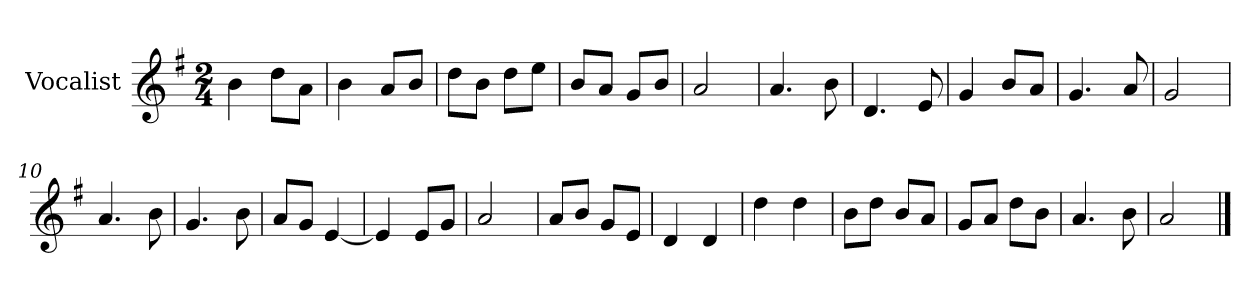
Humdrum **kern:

**kern
*part1
*staff1
*I"Vocalist
*k[f#]
*G:
*M2/4
=
4b
8ddL
8aJ
=1
4b
8aL
8bJ
=2
8ddL
8bJ
8ddL
8eeJ
=3
8bL
8aJ
8gL
8bJ
=4
2a
=5
4.a
8b
=6
4.d
8e
=7
4g
8bL
8aJ
=8
4.g
8a
=9
2g
=10
4.a
8b
=11
4.g
8b
=12
8aL
8gJ
[4e
=13
4e]
8eL
8gJ
=14
2a
=15
8aL
8bJ
8gL
8eJ
=16
4d
4d
=17
4dd
4dd
=18
8bL
8ddJ
8bL
8aJ
=19
8gL
8aJ
8ddL
8bJ
=20
4.a
8b
=21
2a
==
*-
